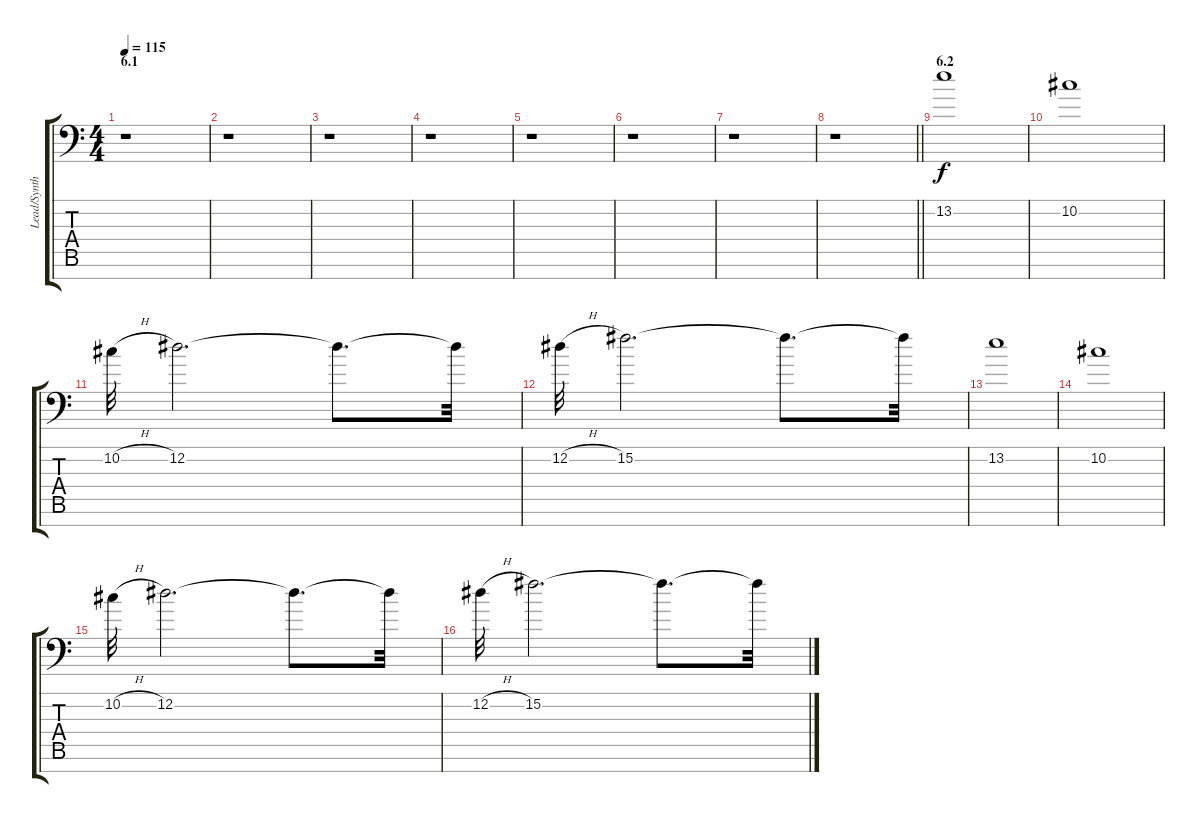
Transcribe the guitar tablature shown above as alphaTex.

\track ("Lead/Synth" "Lead/Synth") {instrument distortionguitar}
\staff {score tabs}
\tuning (A3 Eb3 B2 Gb2 Db2 Ab1 Eb1) {hide}
\ts (4 4)
\section ("" "6.1")
\tempo 115
\clef f4
\ks c
r.1{dy f} |
r.1 |
r.1 |
r.1 |
r.1 |
r.1 |
r.1 |
\barLineRight lightlight
r.1 |
\section ("" "6.2")
13.2.1 |
10.2.1 |
10.2{h}.32 12.2.2{d} 12.2{t}.8{d} 12.2{t}.32 |
12.2{h}.32 15.2.2{d} 15.2{t}.8{d} 15.2{t}.32 |
13.2.1 |
10.2.1 |
10.2{h}.32 12.2.2{d} 12.2{t}.8{d} 12.2{t}.32 |
12.2{h}.32 15.2.2{d} 15.2{t}.8{d} 15.2{t}.32
